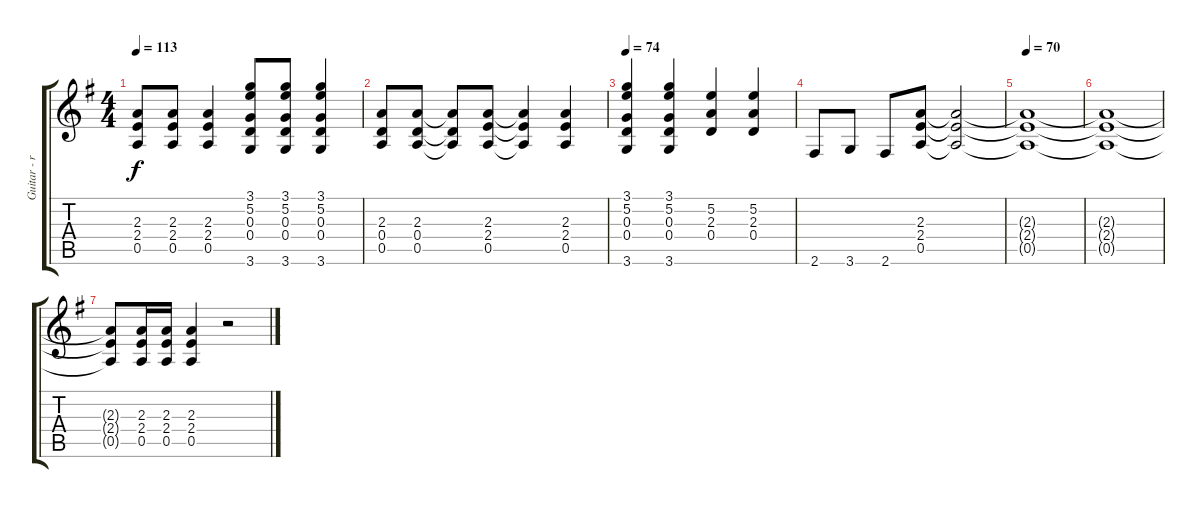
\track ("Guitar - rhythm - right" "Guitar - r") {instrument overdrivenguitar}
\staff {score tabs}
\tuning (E4 B3 G3 D3 A2 E2) {hide}
\ts (4 4)
\tempo 113
\clef g2
\ks g
(2.3 2.4 0.5).8{dy f} (2.3 2.4 0.5).8 (2.3 2.4 0.5).4 (3.1 5.2 0.3 0.4 3.6).8 (3.1 5.2 0.3 0.4 3.6).8 (3.1 5.2 0.3 0.4 3.6).4 |
(2.3 0.4 0.5).8 (2.3 0.4 0.5).8 (2.3{t} 0.4{t} 0.5{t}).8 (2.3 2.4 0.5).8 (2.3{t} 2.4{t} 0.5{t}).4 (2.3 2.4 0.5).4 |
\tempo 74
(3.1 5.2 0.3 0.4 3.6).4 (3.1 5.2 0.3 0.4 3.6).4 (5.2 2.3 0.4).4 (5.2 2.3 0.4).4 |
2.6.8 3.6.8 2.6.8 (2.3 2.4 0.5).8 (2.3{t} 2.4{t} 0.5{t}).2 |
\tempo 70
(2.3{t} 2.4{t} 0.5{t}).1 |
(2.3{t} 2.4{t} 0.5{t}).1 |
(2.3{t} 2.4{t} 0.5{t}).8 (2.3 2.4 0.5).16 (2.3 2.4 0.5).16 (2.3 2.4 0.5).4 r.2
